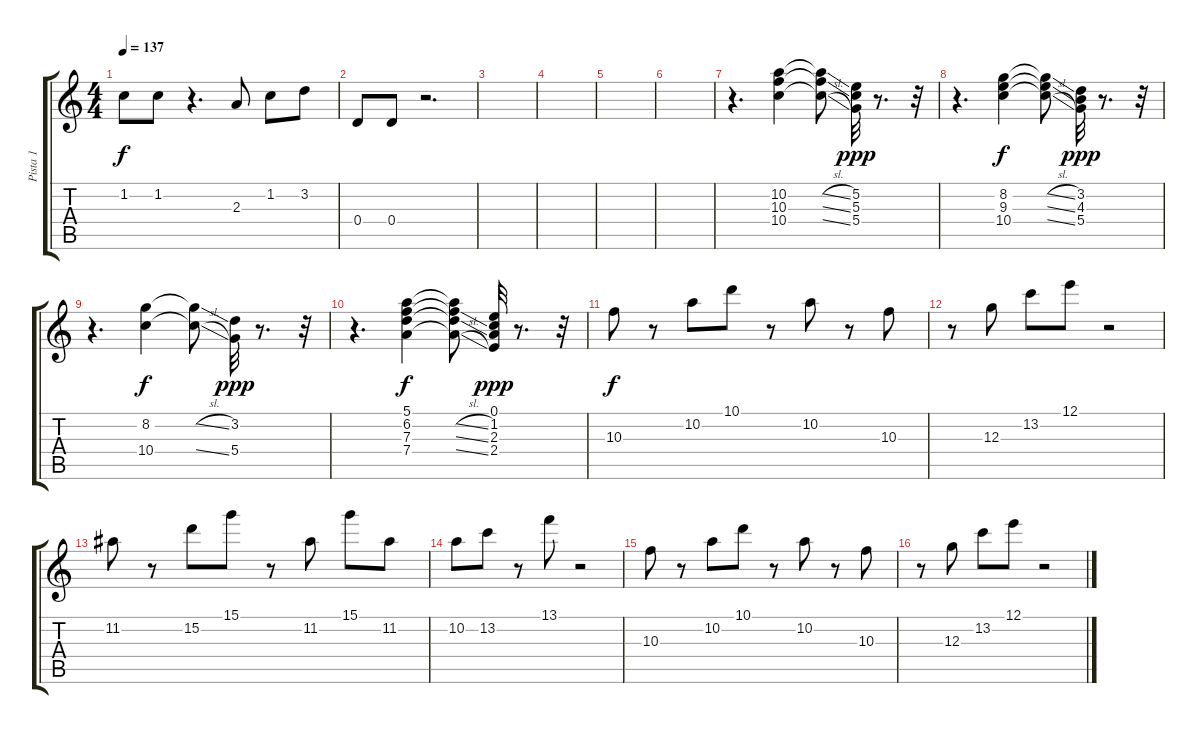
\track ("Pista 1" "Pista 1") {instrument distortionguitar}
\staff {score tabs}
\tuning (E4 B3 G3 D3 A2 E2) {hide}
\ts (4 4)
\tempo 137
\clef g2
\ks c
1.2.8{dy f} 1.2.8 r.4{d} 2.3.8 1.2.8 3.2.8 |
0.4.8 0.4.8 r.2{d} |
|
|
|
|
r.4{d} (10.2 10.3 10.4).4 (10.2{sl t} 10.3{sl t} 10.4{sl t}).8 (5.2 5.3 5.4).32{dy ppp} r.8{d} r.32 |
r.4{d} (8.2 9.3 10.4).4{dy f} (8.2{sl t} 9.3{sl t} 10.4{sl t}).8 (3.2 4.3 5.4).32{dy ppp} r.8{d} r.32 |
r.4{d} (8.2 10.4).4{dy f} (8.2{sl t} 10.4{sl t}).8 (3.2 5.4).32{dy ppp} r.8{d} r.32 |
r.4{d} (5.1 6.2 7.3 7.4).4{dy f} (5.1{t} 6.2{sl t} 7.3{sl t} 7.4{sl t}).8 (0.1 1.2 2.3 2.4).32{dy ppp} r.8{d} r.32 |
10.3.8{dy f volume 6 instrument distortionguitar} r.8 10.2.8 10.1.8 r.8 10.2.8 r.8 10.3.8 |
r.8 12.3.8 13.2.8 12.1.8 r.2 |
11.2.8 r.8 15.2.8 15.1.8 r.8 11.2.8 15.1.8 11.2.8 |
10.2.8 13.2.8 r.8 13.1.8 r.2 |
10.3.8{volume 5 instrument distortionguitar} r.8 10.2.8 10.1.8 r.8 10.2.8 r.8 10.3.8 |
r.8 12.3.8 13.2.8 12.1.8 r.2
